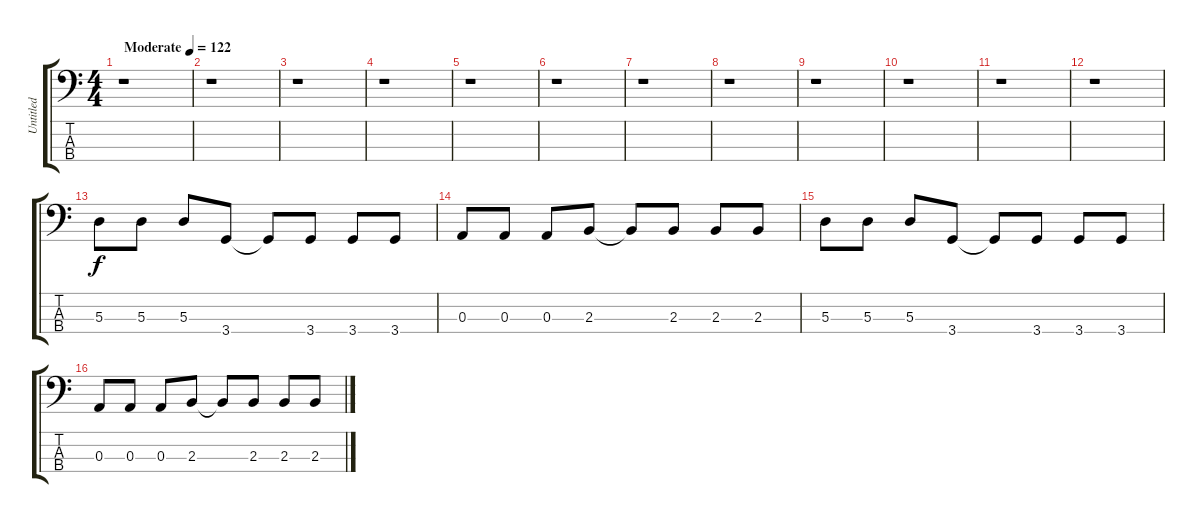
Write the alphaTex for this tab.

\track ("Untitled" "Untitled") {instrument electricbassfinger}
\staff {score tabs}
\tuning (G2 D2 A1 E1) {hide}
\ts (4 4)
\tempo (122 "Moderate")
\clef f4
\ks c
r.1{dy f instrument electricbassfinger} |
r.1 |
r.1 |
r.1 |
r.1 |
r.1 |
r.1 |
r.1 |
r.1 |
r.1 |
r.1 |
r.1 |
5.3.8 5.3.8 5.3.8 3.4.8 3.4{t}.8 3.4.8 3.4.8 3.4.8 |
0.3.8 0.3.8 0.3.8 2.3.8 2.3{t}.8 2.3.8 2.3.8 2.3.8 |
5.3.8 5.3.8 5.3.8 3.4.8 3.4{t}.8 3.4.8 3.4.8 3.4.8 |
0.3.8 0.3.8 0.3.8 2.3.8 2.3{t}.8 2.3.8 2.3.8 2.3.8
